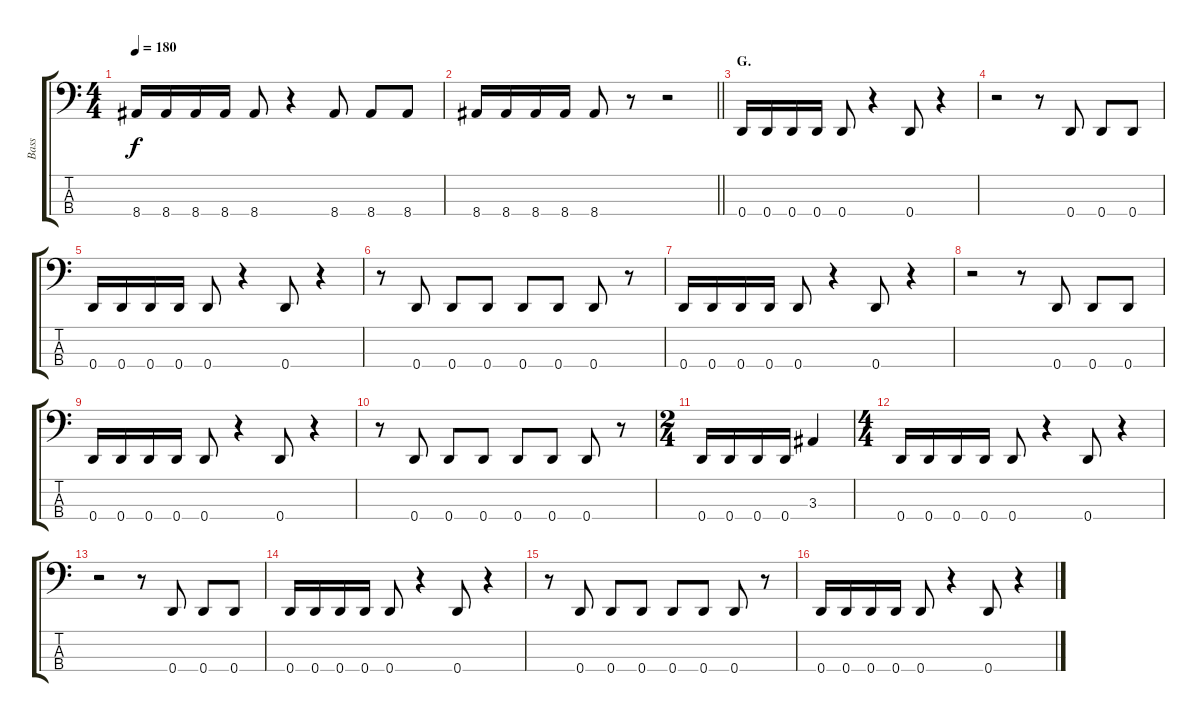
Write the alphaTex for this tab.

\track ("Bass" "Bass") {instrument electricbasspick}
\staff {score tabs}
\tuning (F2 C2 G1 D1) {hide}
\ts (4 4)
\tempo 180
\clef f4
\ks c
8.4.16{dy f} 8.4.16 8.4.16 8.4.16 8.4.8 r.4 8.4.8 8.4.8 8.4.8 |
\barLineRight lightlight
8.4.16 8.4.16 8.4.16 8.4.16 8.4.8 r.8 r.2 |
\section ("" "G.")
0.4.16 0.4.16 0.4.16 0.4.16 0.4.8 r.4 0.4.8 r.4 |
r.2 r.8 0.4.8 0.4.8 0.4.8 |
0.4.16 0.4.16 0.4.16 0.4.16 0.4.8 r.4 0.4.8 r.4 |
r.8 0.4.8 0.4.8 0.4.8 0.4.8 0.4.8 0.4.8 r.8 |
0.4.16 0.4.16 0.4.16 0.4.16 0.4.8 r.4 0.4.8 r.4 |
r.2 r.8 0.4.8 0.4.8 0.4.8 |
0.4.16 0.4.16 0.4.16 0.4.16 0.4.8 r.4 0.4.8 r.4 |
r.8 0.4.8 0.4.8 0.4.8 0.4.8 0.4.8 0.4.8 r.8 |
\ts (2 4)
0.4.16 0.4.16 0.4.16 0.4.16 3.3.4 |
\ts (4 4)
0.4.16 0.4.16 0.4.16 0.4.16 0.4.8 r.4 0.4.8 r.4 |
r.2 r.8 0.4.8 0.4.8 0.4.8 |
0.4.16 0.4.16 0.4.16 0.4.16 0.4.8 r.4 0.4.8 r.4 |
r.8 0.4.8 0.4.8 0.4.8 0.4.8 0.4.8 0.4.8 r.8 |
0.4.16 0.4.16 0.4.16 0.4.16 0.4.8 r.4 0.4.8 r.4
